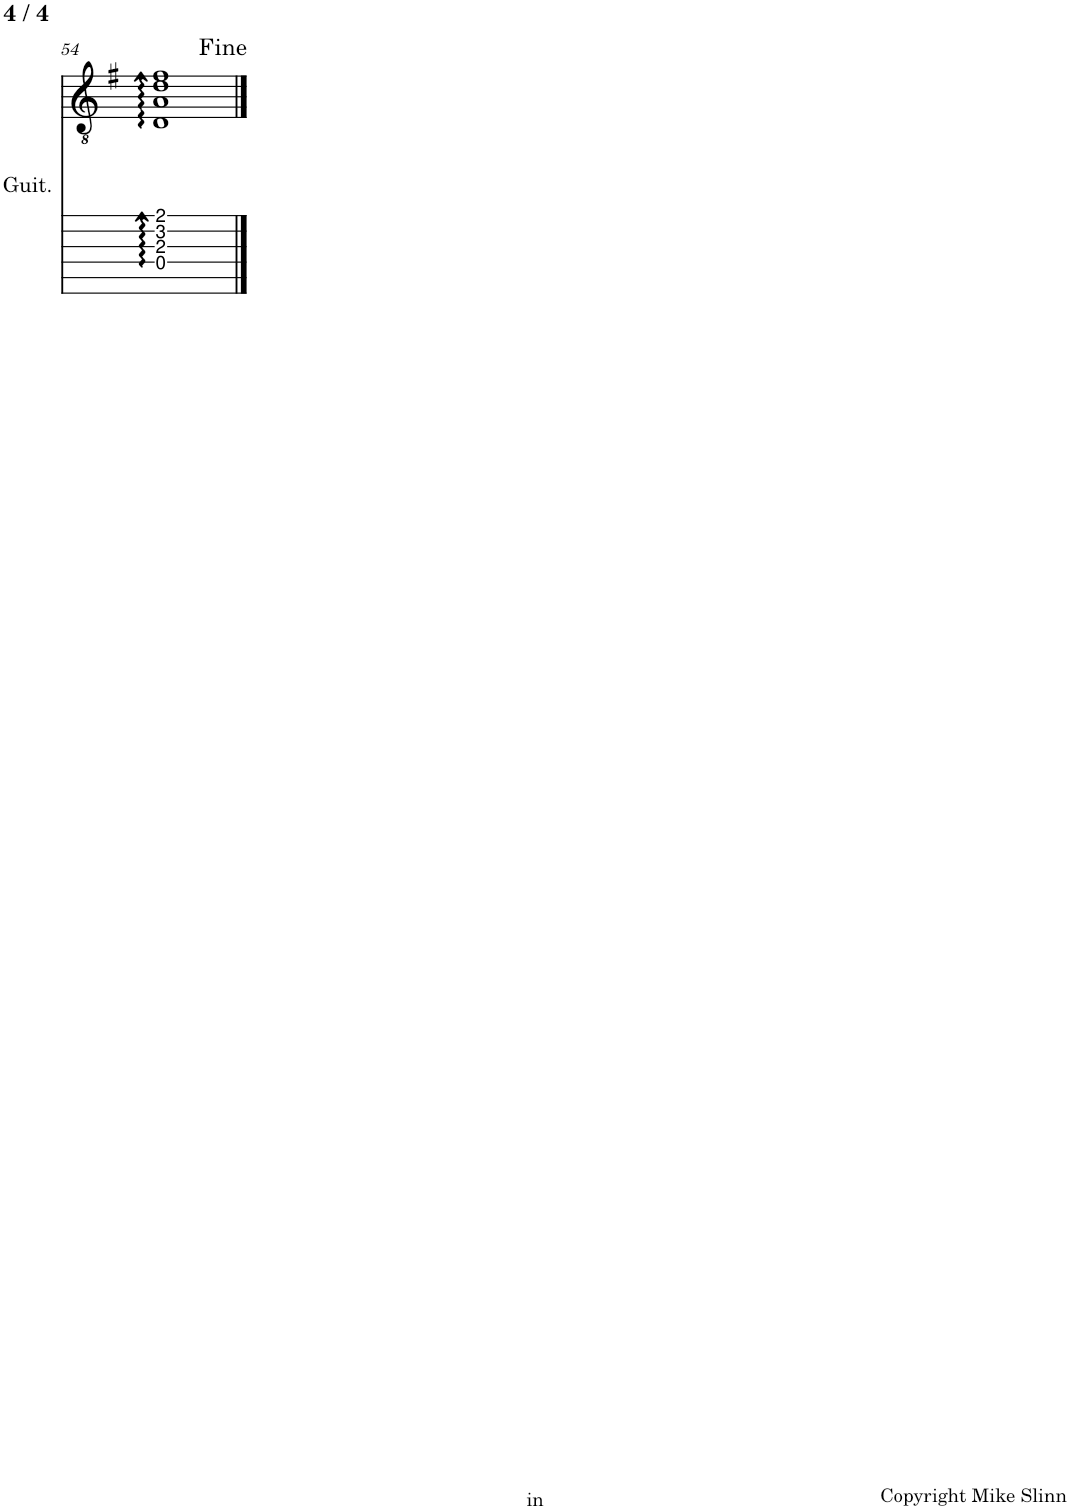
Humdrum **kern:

**kern	**kern
*part1	*part1
*staff2	*staff1
*I"Guitar	*
*I'Guit.	*
!!LO:PB:g=z
*	*clefGv2
*k[f#]	*k[f#]
*M4/4	*M4/4
=54	=54
1D 1A 1d 1f#	1D 1A 1d 1f#
==	==
*-	*-
